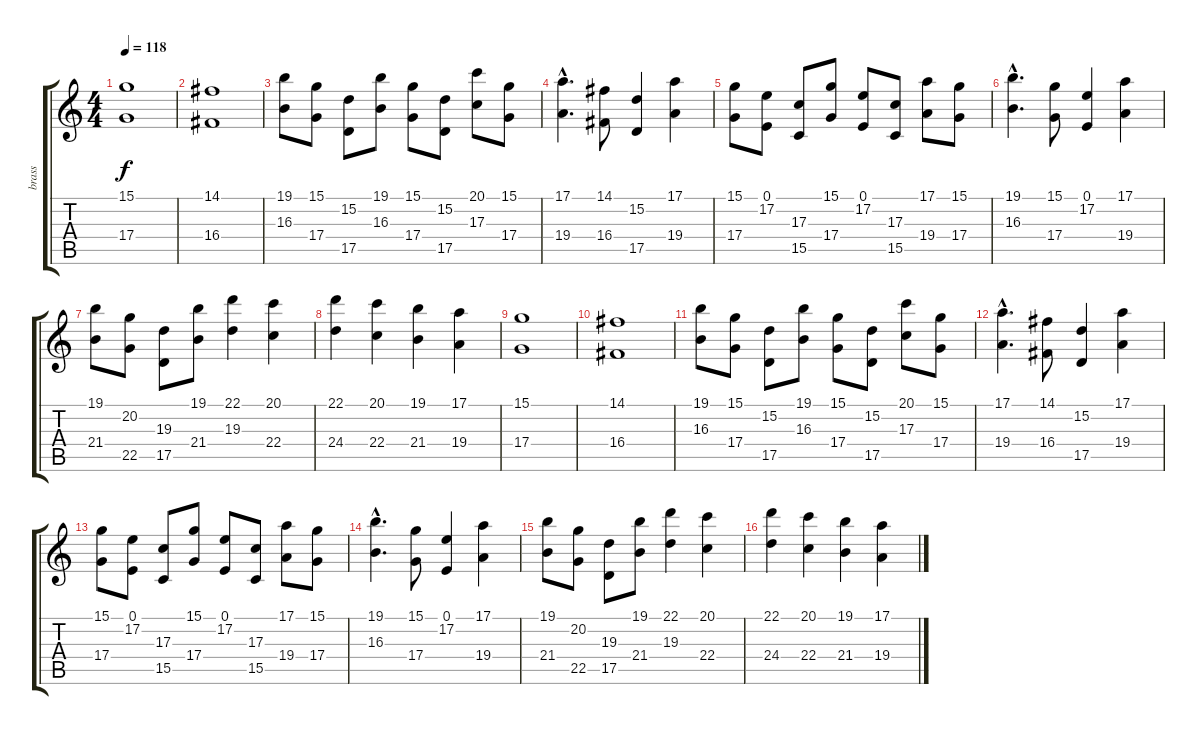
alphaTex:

\track ("brass" "brass") {instrument brasssection}
\staff {score tabs}
\tuning (E4 B3 G3 D3 A2 E2) {hide}
\ts (4 4)
\tempo 118
\clef g2
\ks c
(15.1 17.4).1{dy f} |
(14.1 16.4).1 |
(19.1 16.3).8 (15.1 17.4).8 (15.2 17.5).8 (19.1 16.3).8 (15.1 17.4).8 (15.2 17.5).8 (20.1 17.3).8 (15.1 17.4).8 |
(17.1{hac} 19.4{hac}).4{d} (14.1 16.4).8 (15.2 17.5).4 (17.1 19.4).4 |
(15.1 17.4).8 (0.1 17.2).8 (17.3 15.5).8 (15.1 17.4).8 (0.1 17.2).8 (17.3 15.5).8 (17.1 19.4).8 (15.1 17.4).8 |
(19.1{hac} 16.3{hac}).4{d} (15.1 17.4).8 (0.1 17.2).4 (17.1 19.4).4 |
(19.1 21.4).8 (20.2 22.5).8 (19.3 17.5).8 (19.1 21.4).8 (22.1 19.3).4 (20.1 22.4).4 |
(22.1 24.4).4 (20.1 22.4).4 (19.1 21.4).4 (17.1 19.4).4 |
(15.1 17.4).1 |
(14.1 16.4).1 |
(19.1 16.3).8 (15.1 17.4).8 (15.2 17.5).8 (19.1 16.3).8 (15.1 17.4).8 (15.2 17.5).8 (20.1 17.3).8 (15.1 17.4).8 |
(17.1{hac} 19.4{hac}).4{d} (14.1 16.4).8 (15.2 17.5).4 (17.1 19.4).4 |
(15.1 17.4).8 (0.1 17.2).8 (17.3 15.5).8 (15.1 17.4).8 (0.1 17.2).8 (17.3 15.5).8 (17.1 19.4).8 (15.1 17.4).8 |
(19.1{hac} 16.3{hac}).4{d} (15.1 17.4).8 (0.1 17.2).4 (17.1 19.4).4 |
(19.1 21.4).8 (20.2 22.5).8 (19.3 17.5).8 (19.1 21.4).8 (22.1 19.3).4 (20.1 22.4).4 |
(22.1 24.4).4 (20.1 22.4).4 (19.1 21.4).4 (17.1 19.4).4
